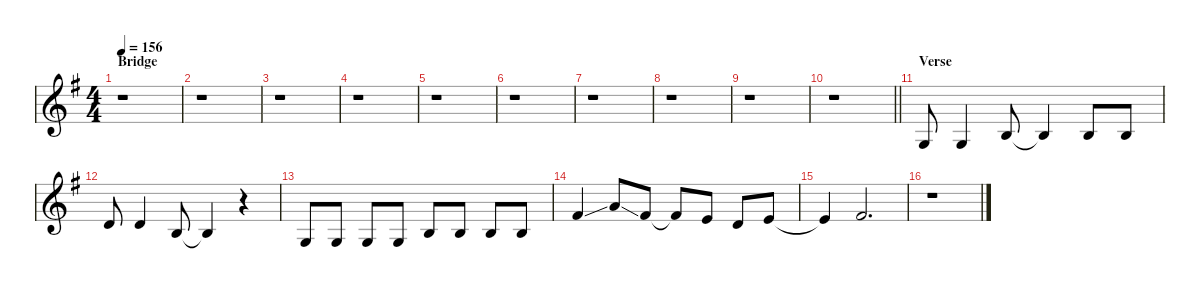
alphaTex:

\defaultSystemsLayout 4
\hideDynamics
\bracketExtendMode nobrackets
\singleTrackTrackNamePolicy hidden
\multiTrackTrackNamePolicy hidden
\otherSystemsTrackNameOrientation horizontal
\track ("Vocals" "clar.") {instrument clarinet}
\staff {score}
\tuning (E4 B3 G3 D3 A2 E2)
\ts (4 4)
\section ("" "Bridge")
\tempo 156
\clef g2
\ks g
r.1{dy f beam Down} |
r.1{beam Down} |
r.1{beam Down} |
r.1{beam Down} |
r.1{beam Down} |
r.1{beam Down} |
r.1{beam Down} |
r.1{beam Down} |
r.1{beam Down} |
\barLineRight lightlight
r.1{beam Down} |
\section ("" "Verse")
0.3{acc forcenatural}.8{beam Up} 0.3{acc forcenatural}.4{beam Up} 0.2{acc forcenatural}.8{beam Up} 0.2{t acc forcenatural}.4{beam Up} 0.2{acc forcenatural}.8{beam Up} 0.2{acc forcenatural}.8{beam Up} |
3.2{acc forcenatural}.8{beam Up} 3.2{acc forcenatural}.4{beam Up} 0.2{acc forcenatural}.8{beam Up} 0.2{t acc forcenatural}.4{beam Up} r.4{beam Up} |
0.3{acc forcenatural}.8{beam Up} 0.3{acc forcenatural}.8{beam Up} 0.3{acc forcenatural}.8{beam Up} 0.3{acc forcenatural}.8{beam Up} 0.2{acc forcenatural}.8{beam Up} 0.2{acc forcenatural}.8{beam Up} 0.2{acc forcenatural}.8{beam Up} 0.2{acc forcenatural}.8{beam Up} |
2.1{ss acc #}.4{beam Up} 5.1{ss acc forcenatural}.8{beam Up} 2.1{acc #}.8{beam Up} 2.1{t acc #}.8{beam Up} 0.1{acc forcenatural}.8{beam Up} 3.2{acc forcenatural}.8{beam Up} 0.1{acc forcenatural}.8{beam Up} |
0.1{t acc forcenatural}.4{beam Up} 2.1{acc #}.2{d beam Up} |
r.1{beam Down}
